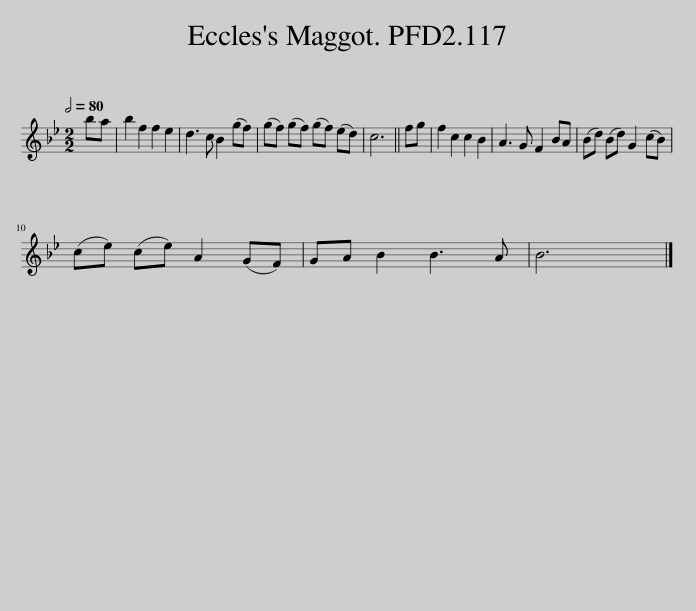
X:1
L:1/8
Q:1/2=80
M:2/2
I:linebreak $
K:Bb
V:1 treble
V:1
 ba | b2 f2 f2 e2 | d3 c B2 (gf) | (gf) (gf) (gf) (ed) | c6 || %5
 fg | f2 c2 c2 B2 | A3 G F2 BA | (Bd) (Bd) G2 (cB) |$ (ce) (ce) A2 (GF) | %10
 GA B2 B3 A | B6 |] %12
